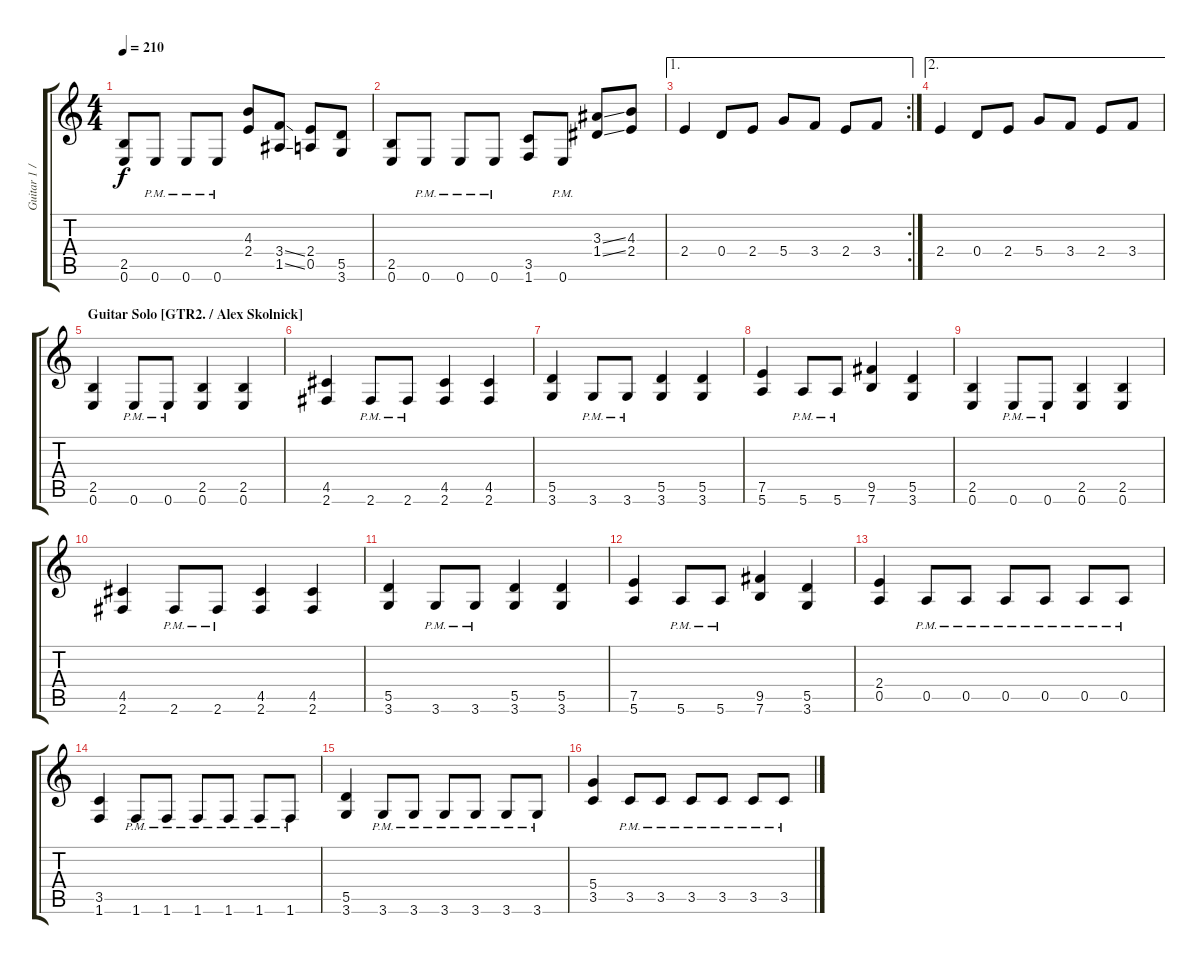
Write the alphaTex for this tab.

\track ("Guitar 1 / Eric Peterson" "Guitar 1 /") {instrument distortionguitar}
\staff {score tabs}
\tuning (E4 B3 G3 D3 A2 E2) {hide}
\ts (4 4)
\tempo 210
\clef g2
\ks c
(2.5 0.6).8{dy f} 0.6{pm}.8 0.6{pm}.8 0.6{pm}.8 (4.3 2.4).8 (3.4{ss} 1.5{ss}).8 (2.4 0.5).8 (5.5 3.6).8 |
(2.5 0.6).8 0.6{pm}.8 0.6{pm}.8 0.6{pm}.8 (3.5 1.6).8 0.6{pm}.8 (3.3{ss} 1.4{ss}).8 (4.3 2.4).8 |
\ae 1
\rc 2
2.4.4 0.4.8 2.4.8 5.4.8 3.4.8 2.4.8 3.4.8 |
\ae 2
2.4.4 0.4.8 2.4.8 5.4.8 3.4.8 2.4.8 3.4.8 |
\section ("" "Guitar Solo [GTR2. / Alex Skolnick]")
(2.5 0.6).4 0.6{pm}.8 0.6{pm}.8 (2.5 0.6).4 (2.5 0.6).4 |
(4.5 2.6).4 2.6{pm}.8 2.6{pm}.8 (4.5 2.6).4 (4.5 2.6).4 |
(5.5 3.6).4 3.6{pm}.8 3.6{pm}.8 (5.5 3.6).4 (5.5 3.6).4 |
(7.5 5.6).4 5.6{pm}.8 5.6{pm}.8 (9.5 7.6).4 (5.5 3.6).4 |
(2.5 0.6).4 0.6{pm}.8 0.6{pm}.8 (2.5 0.6).4 (2.5 0.6).4 |
(4.5 2.6).4 2.6{pm}.8 2.6{pm}.8 (4.5 2.6).4 (4.5 2.6).4 |
(5.5 3.6).4 3.6{pm}.8 3.6{pm}.8 (5.5 3.6).4 (5.5 3.6).4 |
(7.5 5.6).4 5.6{pm}.8 5.6{pm}.8 (9.5 7.6).4 (5.5 3.6).4 |
(2.4 0.5).4 0.5{pm}.8 0.5{pm}.8 0.5{pm}.8 0.5{pm}.8 0.5{pm}.8 0.5{pm}.8 |
(3.5 1.6).4 1.6{pm}.8 1.6{pm}.8 1.6{pm}.8 1.6{pm}.8 1.6{pm}.8 1.6{pm}.8 |
(5.5 3.6).4 3.6{pm}.8 3.6{pm}.8 3.6{pm}.8 3.6{pm}.8 3.6{pm}.8 3.6{pm}.8 |
(5.4 3.5).4 3.5{pm}.8 3.5{pm}.8 3.5{pm}.8 3.5{pm}.8 3.5{pm}.8 3.5{pm}.8
